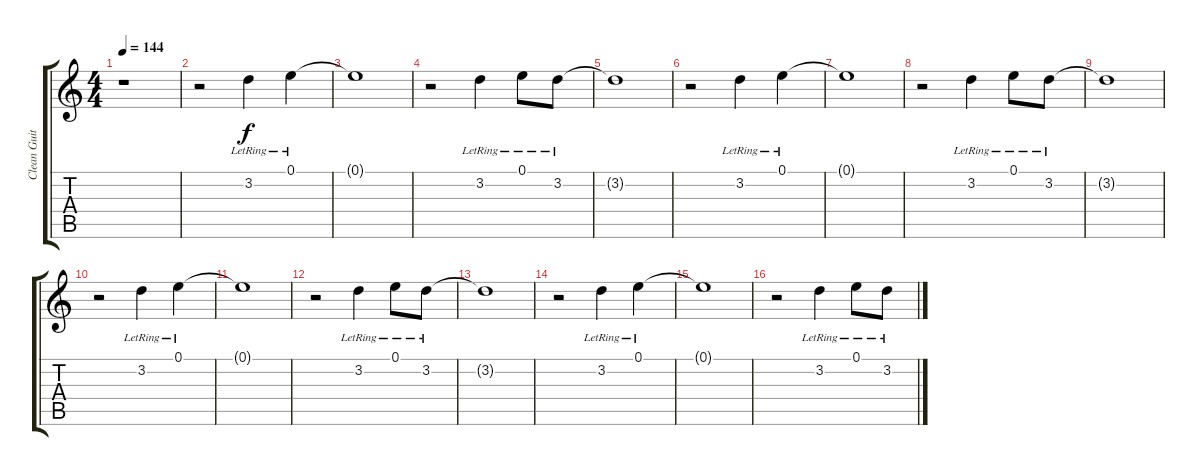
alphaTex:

\track ("Clean Guitar 2" "Clean Guit") {instrument electricguitarclean}
\staff {score tabs}
\tuning (E4 B3 G3 D3 A2 D2) {hide}
\ts (4 4)
\tempo 144
\clef g2
\ks c
r.1{dy f} |
r.2 3.2{lr}.4 0.1{lr}.4 |
0.1{t}.1 |
r.2 3.2{lr}.4 0.1{lr}.8 3.2{lr}.8 |
3.2{t}.1 |
r.2 3.2{lr}.4 0.1{lr}.4 |
0.1{t}.1 |
r.2 3.2{lr}.4 0.1{lr}.8 3.2{lr}.8 |
3.2{t}.1 |
r.2 3.2{lr}.4 0.1{lr}.4 |
0.1{t}.1 |
r.2 3.2{lr}.4 0.1{lr}.8 3.2{lr}.8 |
3.2{t}.1 |
r.2 3.2{lr}.4 0.1{lr}.4 |
0.1{t}.1 |
r.2 3.2{lr}.4 0.1{lr}.8 3.2{lr}.8
